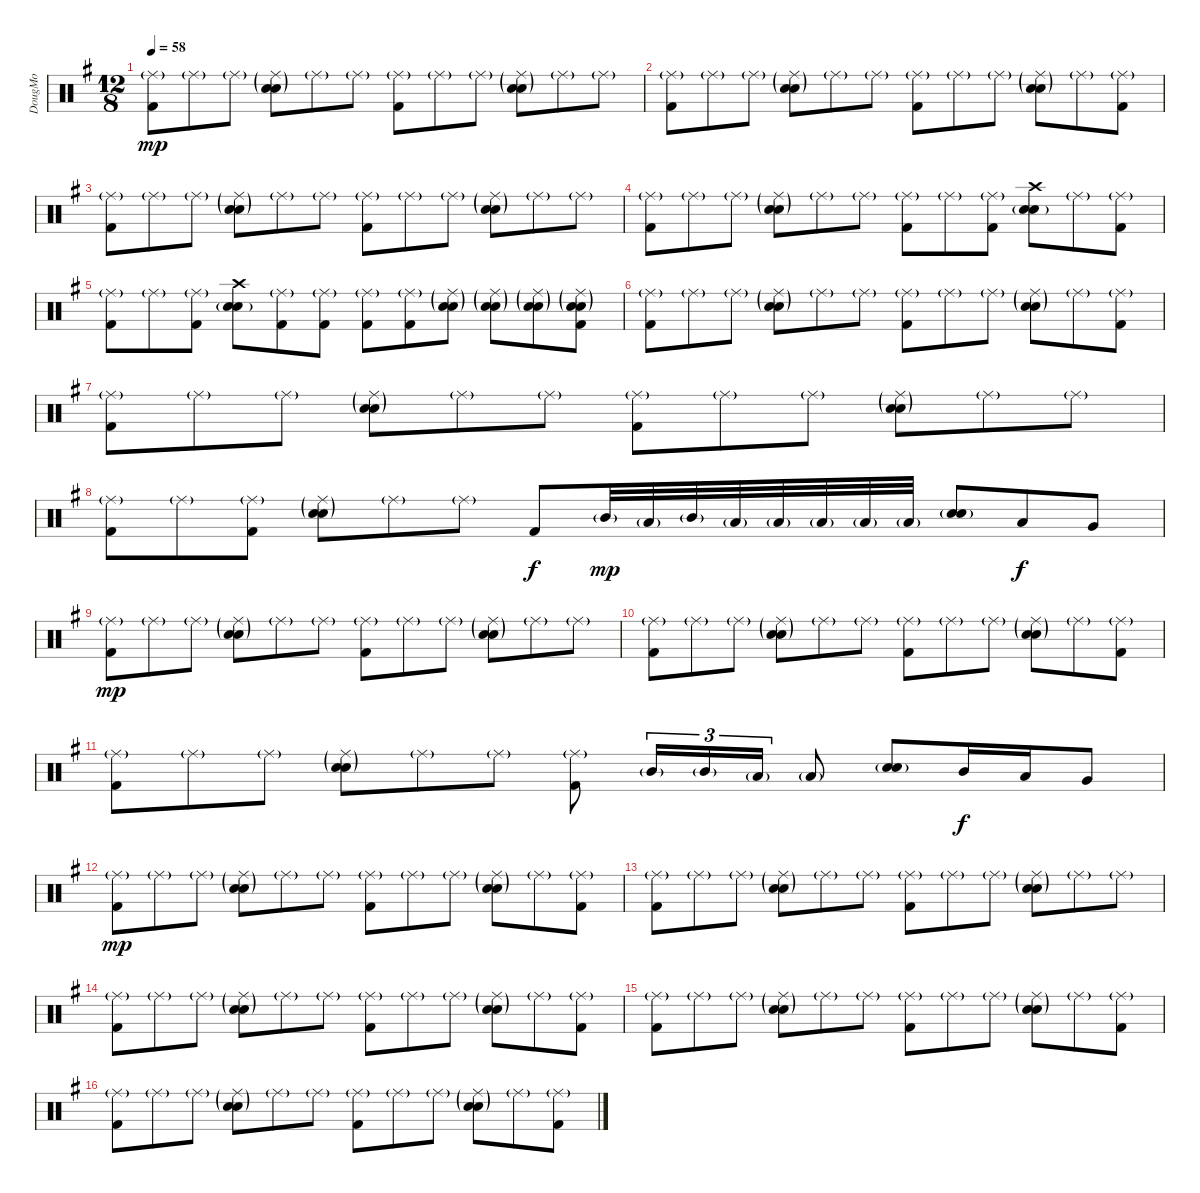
\track ("DougMo" "DougMo") {instrument percussion}
\staff {score}
\articulation defaults
\ts (12 8)
\tempo 58
\clef neutral
\ks g
("Ride (middle)"{g} "Kick (hit) 2").8{dy mp} "Ride (middle)"{g}.8 "Ride (middle)"{g}.8 ("Ride (middle)"{g} "Electric Snare (hit)"{g} "Snare (hit) 2").8 "Ride (middle)"{g}.8 "Ride (middle)"{g}.8 ("Ride (middle)"{g} "Kick (hit) 2").8 "Ride (middle)"{g}.8 "Ride (middle)"{g}.8 ("Ride (middle)"{g} "Electric Snare (hit)"{g} "Snare (hit) 2").8 "Ride (middle)"{g}.8 "Ride (middle)"{g}.8 |
("Ride (middle)"{g} "Kick (hit) 2").8 "Ride (middle)"{g}.8 "Ride (middle)"{g}.8 ("Ride (middle)"{g} "Electric Snare (hit)"{g} "Snare (hit) 2").8 "Ride (middle)"{g}.8 "Ride (middle)"{g}.8 ("Ride (middle)"{g} "Kick (hit) 2").8 "Ride (middle)"{g}.8 "Ride (middle)"{g}.8 ("Ride (middle)"{g} "Electric Snare (hit)"{g} "Snare (hit) 2").8 "Ride (middle)"{g}.8 ("Ride (middle)"{g} "Kick (hit) 2").8 |
("Ride (middle)"{g} "Kick (hit) 2").8 "Ride (middle)"{g}.8 "Ride (middle)"{g}.8 ("Ride (middle)"{g} "Electric Snare (hit)"{g} "Snare (hit) 2").8 "Ride (middle)"{g}.8 "Ride (middle)"{g}.8 ("Ride (middle)"{g} "Kick (hit) 2").8 "Ride (middle)"{g}.8 "Ride (middle)"{g}.8 ("Ride (middle)"{g} "Electric Snare (hit)"{g} "Snare (hit) 2").8 "Ride (middle)"{g}.8 "Ride (middle)"{g}.8 |
("Ride (middle)"{g} "Kick (hit) 2").8 "Ride (middle)"{g}.8 "Ride (middle)"{g}.8 ("Ride (middle)"{g} "Electric Snare (hit)"{g} "Snare (hit) 2").8 "Ride (middle)"{g}.8 "Ride (middle)"{g}.8 ("Ride (middle)"{g} "Kick (hit) 2").8 "Ride (middle)"{g}.8 ("Ride (middle)"{g} "Kick (hit) 2").8 ("Crash high (hit)" "Electric Snare (hit)"{g} "Snare (hit) 2").8 "Ride (middle)"{g}.8 ("Ride (middle)"{g} "Kick (hit) 2").8 |
("Ride (middle)"{g} "Kick (hit) 2").8 "Ride (middle)"{g}.8 ("Ride (middle)"{g} "Kick (hit) 2").8 ("Crash high (hit)" "Electric Snare (hit)"{g} "Snare (hit) 2").8 ("Ride (middle)"{g} "Kick (hit) 2").8 ("Ride (middle)"{g} "Kick (hit) 2").8 ("Ride (middle)"{g} "Kick (hit) 2").8 ("Ride (middle)"{g} "Kick (hit) 2").8 ("Ride (middle)"{g} "Electric Snare (hit)"{g} "Snare (hit) 2").8 ("Ride (middle)"{g} "Electric Snare (hit)"{g} "Snare (hit) 2").8 ("Ride (middle)"{g} "Electric Snare (hit)"{g} "Snare (hit) 2").8 ("Ride (middle)"{g} "Electric Snare (hit)"{g} "Snare (hit) 2" "Kick (hit) 2").8 |
("Ride (middle)"{g} "Kick (hit) 2").8 "Ride (middle)"{g}.8 "Ride (middle)"{g}.8 ("Ride (middle)"{g} "Electric Snare (hit)"{g} "Snare (hit) 2").8 "Ride (middle)"{g}.8 "Ride (middle)"{g}.8 ("Ride (middle)"{g} "Kick (hit) 2").8 "Ride (middle)"{g}.8 "Ride (middle)"{g}.8 ("Ride (middle)"{g} "Electric Snare (hit)"{g} "Snare (hit) 2").8 "Ride (middle)"{g}.8 ("Ride (middle)"{g} "Kick (hit) 2").8 |
("Ride (middle)"{g} "Kick (hit) 2").8 "Ride (middle)"{g}.8 "Ride (middle)"{g}.8 ("Ride (middle)"{g} "Electric Snare (hit)"{g} "Snare (hit) 2").8 "Ride (middle)"{g}.8 "Ride (middle)"{g}.8 ("Ride (middle)"{g} "Kick (hit) 2").8 "Ride (middle)"{g}.8 "Ride (middle)"{g}.8 ("Ride (middle)"{g} "Electric Snare (hit)"{g} "Snare (hit) 2").8 "Ride (middle)"{g}.8 "Ride (middle)"{g}.8 |
("Ride (middle)"{g} "Kick (hit) 2").8 "Ride (middle)"{g}.8 ("Ride (middle)"{g} "Kick (hit) 2").8 ("Ride (middle)"{g} "Electric Snare (hit)"{g} "Snare (hit) 2").8 "Ride (middle)"{g}.8 "Ride (middle)"{g}.8 "Kick (hit) 2".8{dy f} "Mid Tom (hit)"{g}.32{dy mp} "Low Tom (hit)"{g}.32 "Mid Tom (hit)"{g}.32 "Low Tom (hit)"{g}.32 "Low Tom (hit)"{g}.32 "Low Tom (hit)"{g}.32 "Low Tom (hit)"{g}.32 "Low Tom (hit)"{g}.32 ("Electric Snare (hit)"{g} "Snare (hit) 2").8 "Low Tom (hit)".8{dy f} "Very Low Tom (hit)".8 |
("Ride (middle)"{g} "Kick (hit) 2").8{dy mp} "Ride (middle)"{g}.8 "Ride (middle)"{g}.8 ("Ride (middle)"{g} "Electric Snare (hit)"{g} "Snare (hit) 2").8 "Ride (middle)"{g}.8 "Ride (middle)"{g}.8 ("Ride (middle)"{g} "Kick (hit) 2").8 "Ride (middle)"{g}.8 "Ride (middle)"{g}.8 ("Ride (middle)"{g} "Electric Snare (hit)"{g} "Snare (hit) 2").8 "Ride (middle)"{g}.8 "Ride (middle)"{g}.8 |
("Ride (middle)"{g} "Kick (hit) 2").8 "Ride (middle)"{g}.8 "Ride (middle)"{g}.8 ("Ride (middle)"{g} "Electric Snare (hit)"{g} "Snare (hit) 2").8 "Ride (middle)"{g}.8 "Ride (middle)"{g}.8 ("Ride (middle)"{g} "Kick (hit) 2").8 "Ride (middle)"{g}.8 "Ride (middle)"{g}.8 ("Ride (middle)"{g} "Electric Snare (hit)"{g} "Snare (hit) 2").8 "Ride (middle)"{g}.8 ("Ride (middle)"{g} "Kick (hit) 2").8 |
("Ride (middle)"{g} "Kick (hit) 2").8 "Ride (middle)"{g}.8 "Ride (middle)"{g}.8 ("Ride (middle)"{g} "Electric Snare (hit)"{g} "Snare (hit) 2").8 "Ride (middle)"{g}.8 "Ride (middle)"{g}.8 ("Ride (middle)"{g} "Kick (hit) 2").8 "Mid Tom (hit)"{g}.16{tu (3 2)} "Mid Tom (hit)"{g}.16{tu (3 2)} "Low Tom (hit)"{g}.16{tu (3 2)} "Low Tom (hit)"{g}.8 ("Electric Snare (hit)"{g} "Snare (hit) 2").8 "Mid Tom (hit)".16{dy f} "Low Tom (hit)".16 "Very Low Tom (hit)".8 |
("Ride (middle)"{g} "Kick (hit) 2").8{dy mp} "Ride (middle)"{g}.8 "Ride (middle)"{g}.8 ("Ride (middle)"{g} "Electric Snare (hit)"{g} "Snare (hit) 2").8 "Ride (middle)"{g}.8 "Ride (middle)"{g}.8 ("Ride (middle)"{g} "Kick (hit) 2").8 "Ride (middle)"{g}.8 "Ride (middle)"{g}.8 ("Ride (middle)"{g} "Electric Snare (hit)"{g} "Snare (hit) 2").8 "Ride (middle)"{g}.8 ("Ride (middle)"{g} "Kick (hit) 2").8 |
("Ride (middle)"{g} "Kick (hit) 2").8 "Ride (middle)"{g}.8 "Ride (middle)"{g}.8 ("Ride (middle)"{g} "Electric Snare (hit)"{g} "Snare (hit) 2").8 "Ride (middle)"{g}.8 "Ride (middle)"{g}.8 ("Ride (middle)"{g} "Kick (hit) 2").8 "Ride (middle)"{g}.8 "Ride (middle)"{g}.8 ("Ride (middle)"{g} "Electric Snare (hit)"{g} "Snare (hit) 2").8 "Ride (middle)"{g}.8 "Ride (middle)"{g}.8 |
("Ride (middle)"{g} "Kick (hit) 2").8 "Ride (middle)"{g}.8 "Ride (middle)"{g}.8 ("Ride (middle)"{g} "Electric Snare (hit)"{g} "Snare (hit) 2").8 "Ride (middle)"{g}.8 "Ride (middle)"{g}.8 ("Ride (middle)"{g} "Kick (hit) 2").8 "Ride (middle)"{g}.8 "Ride (middle)"{g}.8 ("Ride (middle)"{g} "Electric Snare (hit)"{g} "Snare (hit) 2").8 "Ride (middle)"{g}.8 ("Ride (middle)"{g} "Kick (hit) 2").8 |
("Ride (middle)"{g} "Kick (hit) 2").8 "Ride (middle)"{g}.8 "Ride (middle)"{g}.8 ("Ride (middle)"{g} "Electric Snare (hit)"{g} "Snare (hit) 2").8 "Ride (middle)"{g}.8 "Ride (middle)"{g}.8 ("Ride (middle)"{g} "Kick (hit) 2").8 "Ride (middle)"{g}.8 "Ride (middle)"{g}.8 ("Ride (middle)"{g} "Electric Snare (hit)"{g} "Snare (hit) 2").8 "Ride (middle)"{g}.8 ("Ride (middle)"{g} "Kick (hit) 2").8 |
("Ride (middle)"{g} "Kick (hit) 2").8 "Ride (middle)"{g}.8 "Ride (middle)"{g}.8 ("Ride (middle)"{g} "Electric Snare (hit)"{g} "Snare (hit) 2").8 "Ride (middle)"{g}.8 "Ride (middle)"{g}.8 ("Ride (middle)"{g} "Kick (hit) 2").8 "Ride (middle)"{g}.8 "Ride (middle)"{g}.8 ("Ride (middle)"{g} "Electric Snare (hit)"{g} "Snare (hit) 2").8 "Ride (middle)"{g}.8 ("Ride (middle)"{g} "Kick (hit) 2").8
